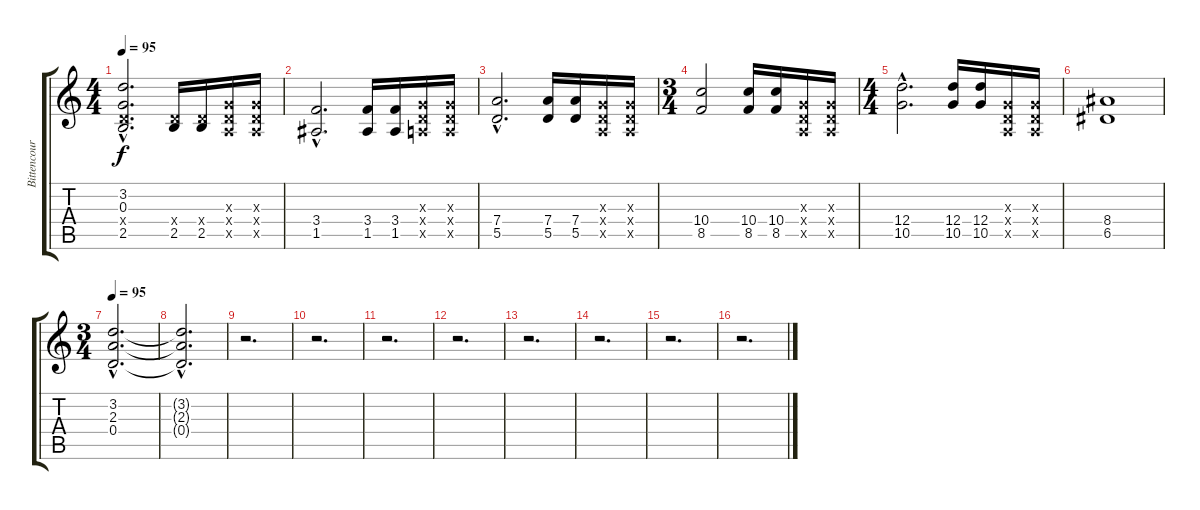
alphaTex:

\track ("Bittencourt" "Bittencour") {instrument distortionguitar}
\staff {score tabs}
\tuning (E4 B3 G3 D3 A2 E2) {hide}
\ts (4 4)
\tempo 95
\clef g2
\ks c
(3.2{hac} 0.3{hac} 0.4{hac x} 2.5{hac}).2{d dy f} (0.4{x} 2.5).16 (0.4{x} 2.5).16 (0.3{x} 0.4{x} 0.5{x}).16 (0.3{x} 0.4{x} 0.5{x}).16 |
(3.4{hac} 1.5{hac}).2{d} (3.4 1.5).16 (3.4 1.5).16 (0.3{x} 0.4{x} 0.5{x}).16 (0.3{x} 0.4{x} 0.5{x}).16 |
(7.4{hac} 5.5{hac}).2{d} (7.4 5.5).16 (7.4 5.5).16 (0.3{x} 0.4{x} 0.5{x}).16 (0.3{x} 0.4{x} 0.5{x}).16 |
\ts (3 4)
(10.4 8.5).2 (10.4 8.5).16 (10.4 8.5).16 (0.3{x} 0.4{x} 0.5{x}).16 (0.3{x} 0.4{x} 0.5{x}).16 |
\ts (4 4)
(12.4{hac} 10.5{hac}).2{d} (12.4 10.5).16 (12.4 10.5).16 (0.3{x} 0.4{x} 0.5{x}).16 (0.3{x} 0.4{x} 0.5{x}).16 |
(8.4 6.5).1 |
\ts (3 4)
\tempo 95
(3.2{hac} 2.3{hac} 0.4{hac}).2{d} |
(3.2{hac t} 2.3{hac t} 0.4{hac t}).2{d} |
r.2{d} |
r.2{d} |
r.2{d} |
r.2{d} |
r.2{d} |
r.2{d} |
r.2{d} |
r.2{d}
